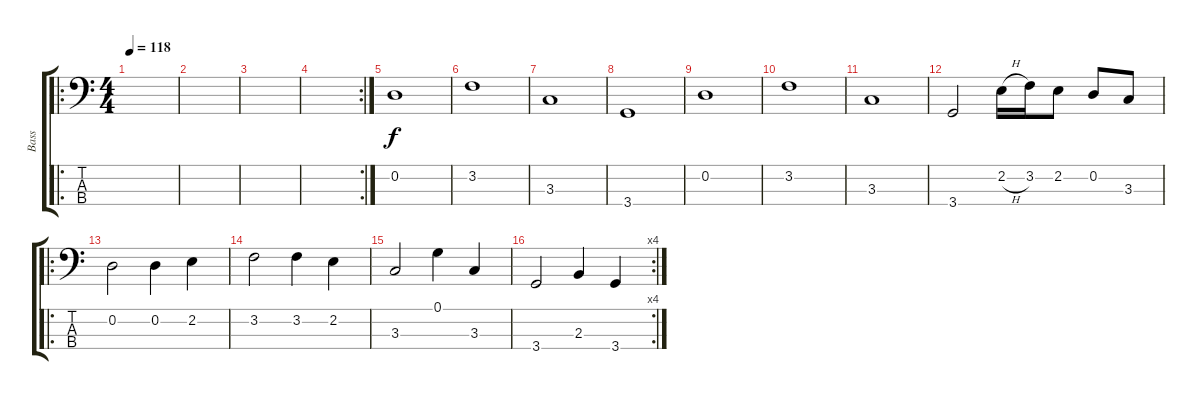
\track ("Bass" "Bass") {instrument electricbassfinger}
\staff {score tabs}
\tuning (G2 D2 A1 E1) {hide}
\ro
\ts (4 4)
\tempo 118
\clef f4
\ks c
|
|
|
\rc 2
|
0.2.1 |
3.2.1 |
3.3.1 |
3.4.1 |
0.2.1 |
3.2.1 |
3.3.1 |
3.4.2 2.2{h}.16 3.2.16 2.2.8 0.2.8 3.3.8 |
\ro
0.2.2 0.2.4 2.2.4 |
3.2.2 3.2.4 2.2.4 |
3.3.2 0.1.4 3.3.4 |
\rc 4
3.4.2 2.3.4 3.4.4
